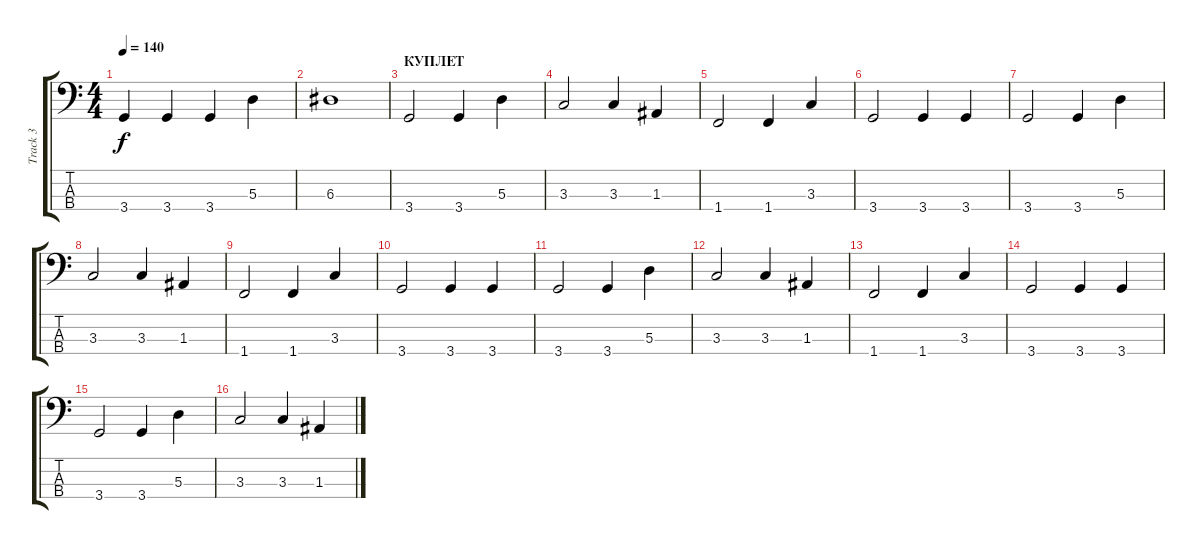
\track ("Track 3" "Track 3") {instrument electricbassfinger}
\staff {score tabs}
\tuning (G2 D2 A1 E1) {hide}
\ts (4 4)
\tempo 140
\clef f4
\ks c
3.4.4{dy f} 3.4.4 3.4.4 5.3.4 |
6.3.1 |
\section ("" "КУПЛЕТ")
3.4.2 3.4.4 5.3.4 |
3.3.2 3.3.4 1.3.4 |
1.4.2 1.4.4 3.3.4 |
3.4.2 3.4.4 3.4.4 |
3.4.2 3.4.4 5.3.4 |
3.3.2 3.3.4 1.3.4 |
1.4.2 1.4.4 3.3.4 |
3.4.2 3.4.4 3.4.4 |
3.4.2 3.4.4 5.3.4 |
3.3.2 3.3.4 1.3.4 |
1.4.2 1.4.4 3.3.4 |
3.4.2 3.4.4 3.4.4 |
3.4.2 3.4.4 5.3.4 |
3.3.2 3.3.4 1.3.4
